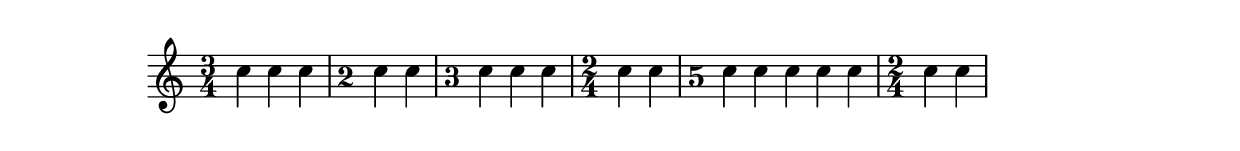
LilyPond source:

%% DO NOT EDIT this file manually; it is automatically
%% generated from LSR http://lsr.di.unimi.it
%% Make any changes in LSR itself, or in Documentation/snippets/new/ ,
%% and then run scripts/auxiliar/makelsr.py
%%
%% This file is in the public domain.
\version "2.18.0"

\header {
  lsrtags = "rhythms, tweaks-and-overrides"

  texidoc = "
Sometimes, a time signature should not print the whole fraction (e.g.
7/4), but only the numerator (7 in this case). This can be easily done
by using @code{\\override Staff.TimeSignature.style = #'single-digit}
to change the style permanently. By using @code{\\revert
Staff.TimeSignature.style}, this setting can be reversed. To apply
the single-digit style to only one time signature, use the
@code{\\override} command and prefix it with a @code{\\once}.

"
  doctitle = "Time signature printing only the numerator as a number (instead of the fraction)"
} % begin verbatim


\relative c'' {
  \time 3/4
  c4 c c
  % Change the style permanently
  \override Staff.TimeSignature.style = #'single-digit
  \time 2/4
  c4 c
  \time 3/4
  c4 c c
  % Revert to default style:
  \revert Staff.TimeSignature.style
  \time 2/4
  c4 c
  % single-digit style only for the next time signature
  \once \override Staff.TimeSignature.style = #'single-digit
  \time 5/4
  c4 c c c c
  \time 2/4
  c4 c
}
